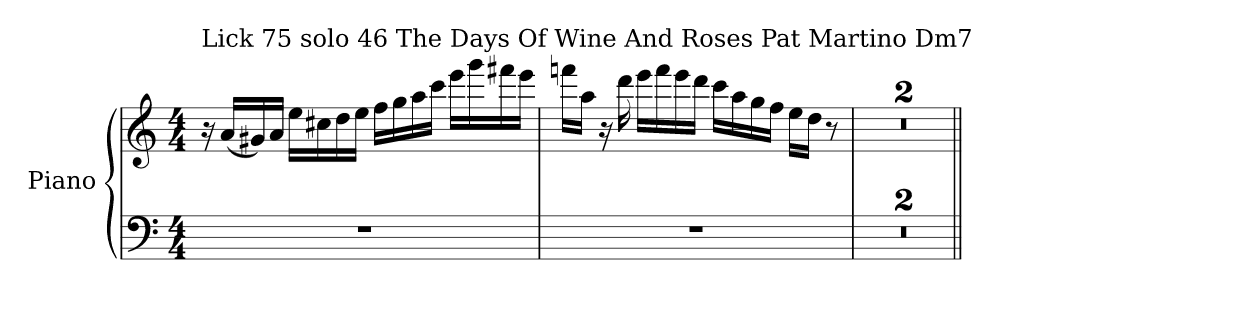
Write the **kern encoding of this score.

**kern	**kern
*part1	*part1
*staff2	*staff1
*I"Piano	*
*I'Pno.	*
*clefF4	*clefG2
*k[]	*k[]
*M4/4	*M4/4
*MM220	*MM220
=1	=1
!	!LO:TX:t=Lick 75 solo 46 The Days Of Wine And Roses Pat Martino Dm7
1r	16r
.	(<16a/LL
.	16g#X/)
.	16a/JJ
.	16ee\LL
.	16cc#X\
.	16dd\
.	16ee\JJ
.	16ff\LL
.	16gg\
.	16aa\
.	16ccc\JJ
.	16eee\LL
.	16ggg\
.	16fff#X\
.	16eee\JJ
=2	=2
1r	16fffn\LL
.	16aa\JJ
.	16r
.	16ddd\
.	16eee\LL
.	16fff\
.	16eee\
.	16ddd\JJ
.	16ccc\LL
.	16aa\
.	16gg\
.	16ff\JJ
.	16ee\LL
.	16dd\JJ
.	8r
=3	=3
1r	1r
!!LO:LB:g=z
=4	=4
1r	1r
=||	=||
*-	*-
